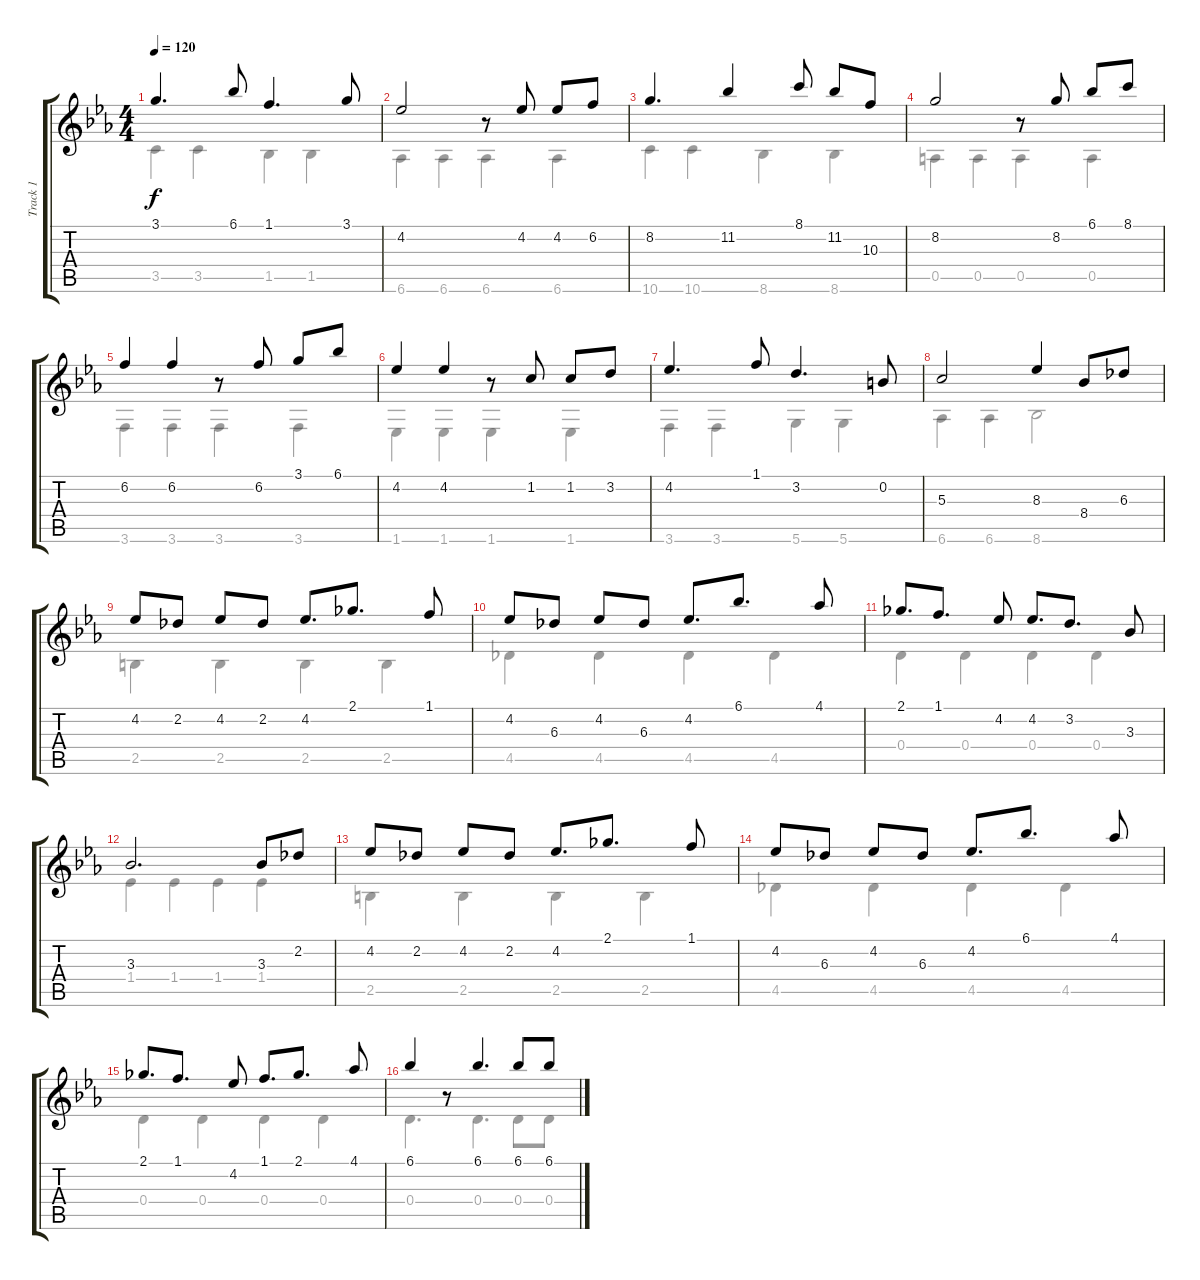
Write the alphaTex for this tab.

\track ("Track 1" "Track 1") {instrument acousticguitarsteel}
\staff {score tabs}
\tuning (E4 B3 G3 D3 A2 D2) {hide}
\voice
\ts (4 4)
\tempo 120
\clef g2
\ks eb
3.1.4{d dy f} 6.1.8 1.1.4{d} 3.1.8 |
4.2.2 r.8 4.2.8 4.2.8 6.2.8 |
8.2.4{d} 11.2.4 8.1.8 11.2.8 10.3.8 |
8.2.2 r.8 8.2.8 6.1.8 8.1.8 |
6.2.4 6.2.4 r.8 6.2.8 3.1.8 6.1.8 |
4.2.4 4.2.4 r.8 1.2.8 1.2.8 3.2.8 |
4.2.4{d} 1.1.8 3.2.4{d} 0.2.8 |
5.3.2 8.3.4 8.4.8 6.3.8 |
4.2.8 2.2.8 4.2.8 2.2.8 4.2.8{d} 2.1.8{d} 1.1.8 |
4.2.8 6.3.8 4.2.8 6.3.8 4.2.8{d} 6.1.8{d} 4.1.8 |
2.1.8{d} 1.1.8{d} 4.2.8 4.2.8{d} 3.2.8{d} 3.3.8 |
3.3.2{d} 3.3.8 2.2.8 |
4.2.8 2.2.8 4.2.8 2.2.8 4.2.8{d} 2.1.8{d} 1.1.8 |
4.2.8 6.3.8 4.2.8 6.3.8 4.2.8{d} 6.1.8{d} 4.1.8 |
2.1.8{d} 1.1.8{d} 4.2.8 1.1.8{d} 2.1.8{d} 4.1.8 |
6.1.4 r.8 6.1.4{d} 6.1.8 6.1.8
\voice
\clef g2
\ottava regular
\simile none
\ks eb
3.5.4{dy f} 3.5.4 1.5.4 1.5.4 |
6.6.4 6.6.4 6.6.4 6.6.4 |
10.6.4 10.6.4 8.6.4 8.6.4 |
0.5.4 0.5.4 0.5.4 0.5.4 |
3.6.4 3.6.4 3.6.4 3.6.4 |
1.6.4 1.6.4 1.6.4 1.6.4 |
3.6.4 3.6.4 5.6.4 5.6.4 |
6.6.4 6.6.4 8.6.2 |
2.5.4 2.5.4 2.5.4 2.5.4 |
4.5.4 4.5.4 4.5.4 4.5.4 |
0.4.4 0.4.4 0.4.4 0.4.4 |
1.4.4 1.4.4 1.4.4 1.4.4 |
2.5.4 2.5.4 2.5.4 2.5.4 |
4.5.4 4.5.4 4.5.4 4.5.4 |
0.4.4 0.4.4 0.4.4 0.4.4 |
0.4.4{d} 0.4.4{d} 0.4.8 0.4.8
